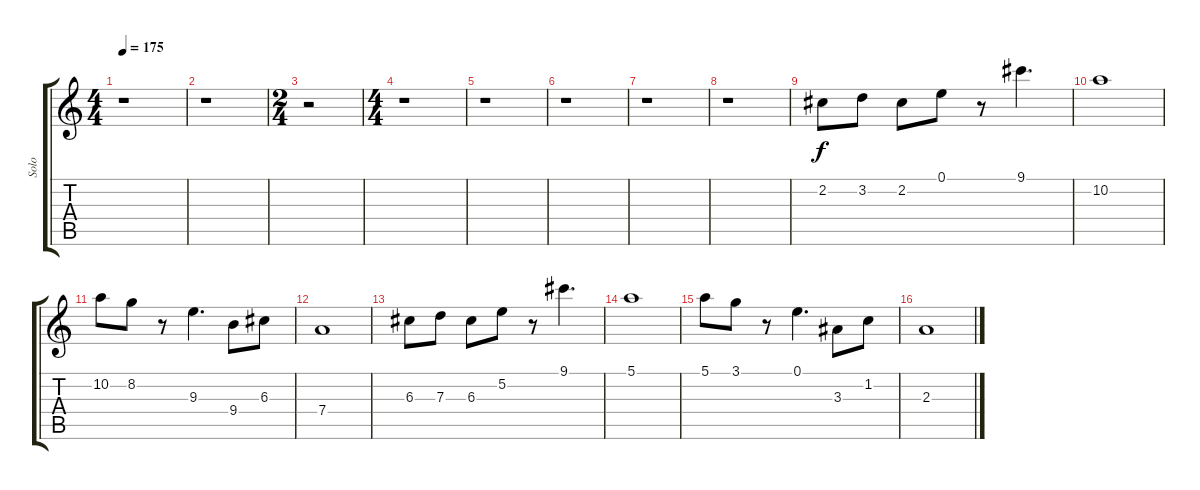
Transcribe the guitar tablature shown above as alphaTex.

\track ("Solo" "Solo") {instrument distortionguitar}
\staff {score tabs}
\tuning (E4 B3 G3 D3 A2 E2) {hide}
\ts (4 4)
\tempo 175
\clef g2
\ks c
r.1{dy f} |
r.1 |
\ts (2 4)
r.2 |
\ts (4 4)
r.1 |
r.1 |
r.1 |
r.1 |
r.1 |
2.2.8 3.2.8 2.2.8 0.1.8 r.8 9.1.4{d} |
10.2.1 |
10.2.8 8.2.8 r.8 9.3.4{d} 9.4.8 6.3.8 |
7.4.1 |
6.3.8 7.3.8 6.3.8 5.2.8 r.8 9.1.4{d} |
5.1.1 |
5.1.8 3.1.8 r.8 0.1.4{d} 3.3.8 1.2.8 |
2.3.1
